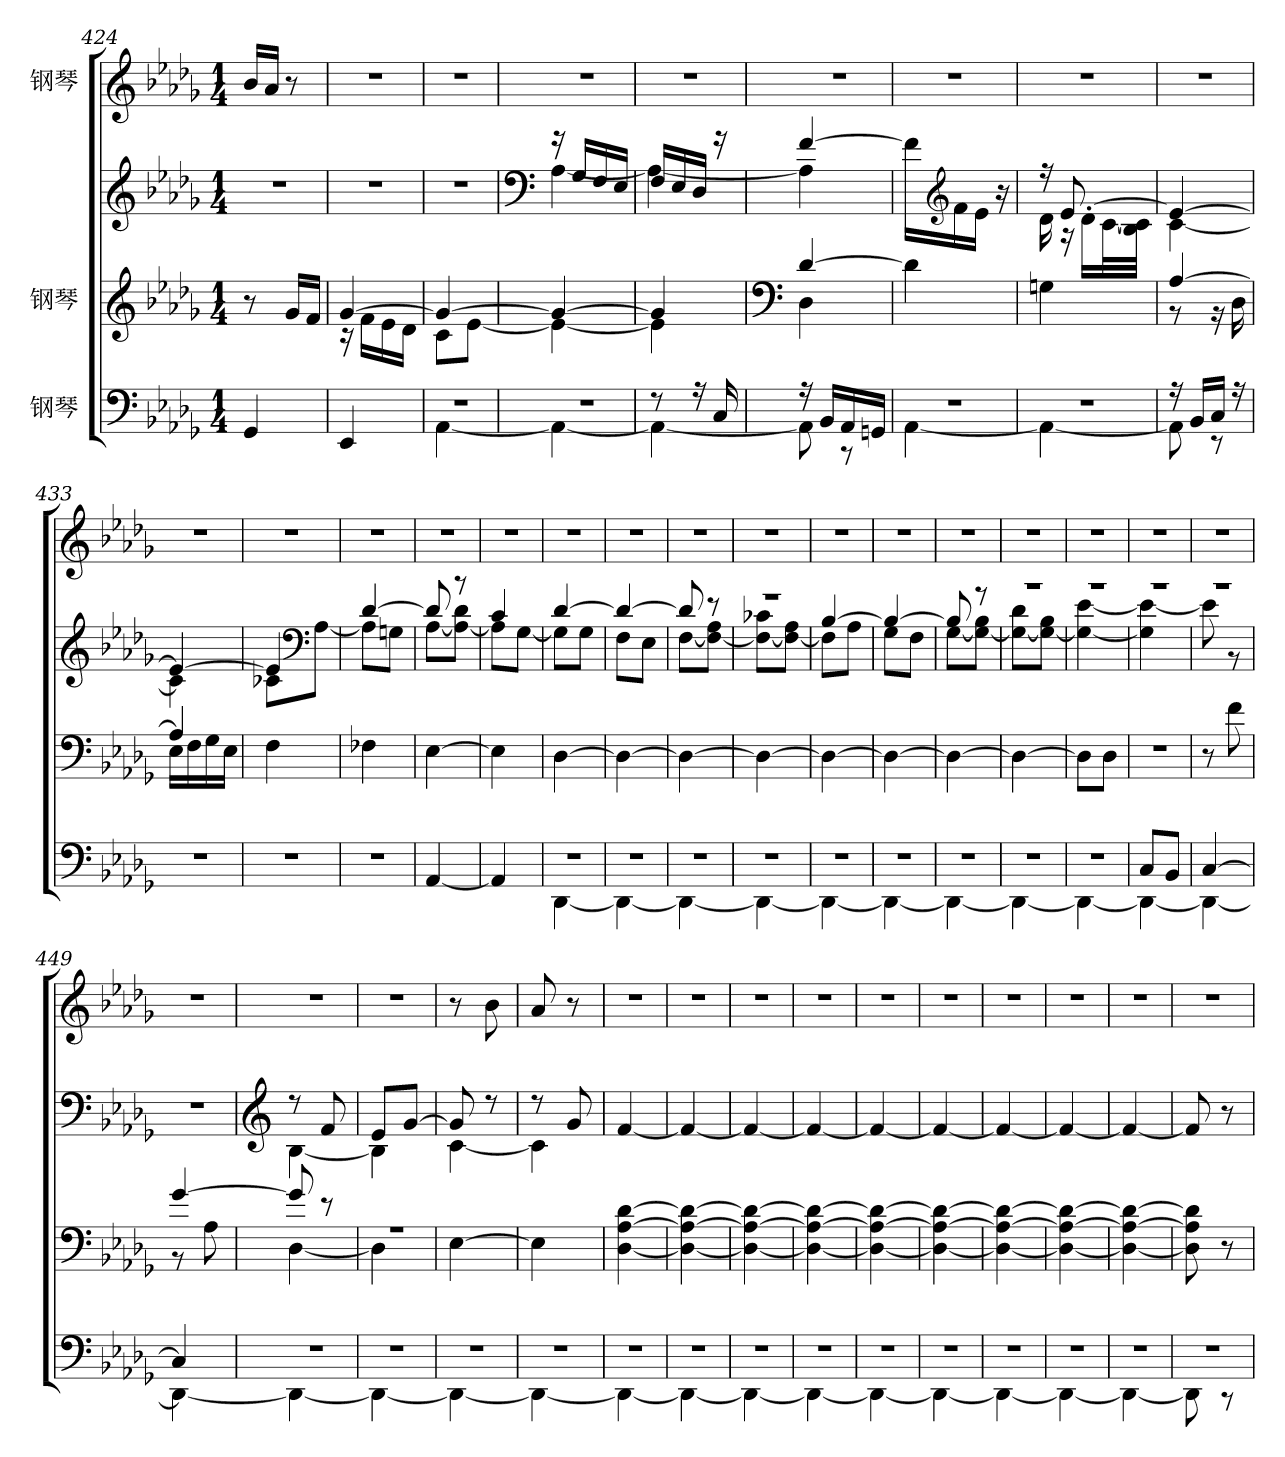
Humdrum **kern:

**kern	**kern	**kern	**kern
*part3	*part2	*part2	*part1
*staff4	*staff3	*staff2	*staff1
*I"钢琴	*I"钢琴	*	*I"钢琴
*clefF4	*clefG2	*clefG2	*clefG2
*k[b-e-a-d-g-]	*k[b-e-a-d-g-]	*k[b-e-a-d-g-]	*k[b-e-a-d-g-]
*M1/4	*M1/4	*M1/4	*M1/4
=424	=424	=424	=424
4GG-/	8r	4r	16b-/LL
.	.	.	16a-/JJ
.	16g-/LL	.	8r
.	16f/JJ	.	.
!!LO:PB:g=z
=425	=425	=425	=425
*	*^	*	*
4EE-/	[4g-/	16r	4r	4r
.	.	16f\LL	.	.
.	.	16e-\	.	.
.	.	16d-\JJ	.	.
=426	=426	=426	=426	=426
*^	*	*	*	*
4r	[4AA-\	4g-/_	8c\L	4r	4r
.	.	.	[8e-\J	.	.
=427	=427	=427	=427	=427	=427
*	*	*	*	*clefF4	*
*	*	*	*	*^	*
4r	4AA-\_	4g-/_	4e-\_	16r	[4A-\	4r
.	.	.	.	16G-/LL	.	.
.	.	.	.	16F/	.	.
.	.	.	.	16E-/JJ	.	.
=428	=428	=428	=428	=428	=428	=428
8r	4AA-\_	4g-/]	4e-\]	16F/LL	4A-\_	4r
.	.	.	.	16E-/	.	.
16r	.	.	.	16D-/JJ	.	.
16C/	.	.	.	16r	.	.
=429	=429	=429	=429	=429	=429	=429
*	*	*clefF4	*	*	*	*
16r	8AA-\]	[4d-/	4D-\	[4f/	4A-\]	4r
16BB-/LL	.	.	.	.	.	.
16AA-/	8r	.	.	.	.	.
16GGn/JJ	.	.	.	.	.	.
*	*	*v	*v	*	*	*
*	*	*	*v	*v	*
=430	=430	=430	=430	=430
4r	[4AA-\	4d-\]	16f\LL]	4r
*	*	*	*clefG2	*
.	.	.	16f\	.
.	.	.	16e-\JJ	.
.	.	.	16r	.
!!LO:LB:g=z
=431	=431	=431	=431	=431
*	*	*	*^	*
4r	4AA-\_	4Gn\	16r	16d-\	4r
.	.	.	[8.e-/	16r	.
.	.	.	.	16d-\LL	.
.	.	.	.	[32c\L	.
.	.	.	.	32B-\ 32c\]JJJ	.
=432	=432	=432	=432	=432	=432
*	*	*^	*	*	*
16r	8AA-\]	[4A-/	8r	4e-/_	[4c\	4r
16BB-/LL	.	.	.	.	.	.
16C/JJ	8r	.	16r	.	.	.
16r	.	.	16D-\	.	.	.
*v	*v	*	*	*	*	*
=433	=433	=433	=433	=433	=433
4r	4A-/]	16E-\LL	4e-/_	4c\]	4r
.	.	16F\	.	.	.
.	.	16G-\	.	.	.
.	.	16E-\JJ	.	.	.
*	*v	*v	*	*	*
=434	=434	=434	=434	=434
4r	4F\	4e-/]	8c-X\L	4r
*	*	*clefF4	*	*
.	.	.	[8A-\J	.
=435	=435	=435	=435	=435
4r	4F-X\	[4d-/	8A-\L]	4r
.	.	.	8Gn\J	.
=436	=436	=436	=436	=436
[4AA-/	[4E-\	8d-/]	[8A-\L	4r
.	.	8r	8A-\_ 8d-\J	.
=437	=437	=437	=437	=437
4AA-/]	4E-\]	4c/	8A-\L]	4r
.	.	.	[8G-\J	.
=438	=438	=438	=438	=438
*^	*	*	*	*
4r	[4DD-\	[4D-\	[4d-/	8G-\L]	4r
.	.	.	.	8G-\J	.
!!LO:LB:g=z
=439	=439	=439	=439	=439	=439
4r	4DD-\_	4D-\_	4d-/_	8F\L	4r
.	.	.	.	8E-\J	.
=440	=440	=440	=440	=440	=440
4r	4DD-\_	4D-\_	8d-/]	[8F\L	4r
.	.	.	8r	8F\_ 8A-\J	.
=441	=441	=441	=441	=441	=441
4r	4DD-\_	4D-\_	4r	8F\_ 8c-X\L	4r
.	.	.	.	8F\_ 8A-\J	.
=442	=442	=442	=442	=442	=442
4r	4DD-\_	4D-\_	[4B-/	8F\L]	4r
.	.	.	.	8A-\J	.
=443	=443	=443	=443	=443	=443
4r	4DD-\_	4D-\_	4B-/_	8G-\L	4r
.	.	.	.	8F\J	.
=444	=444	=444	=444	=444	=444
4r	4DD-\_	4D-\_	8B-/]	[8G-\L	4r
.	.	.	8r	8G-\_ 8B-\J	.
=445	=445	=445	=445	=445	=445
4r	4DD-\_	4D-\_	4r	8G-\_ 8d-\L	4r
.	.	.	.	8G-\_ 8B-\J	.
=446	=446	=446	=446	=446	=446
4r	4DD-\_	8D-\L]	4r	4G-\_ [4e-\	4r
.	.	8D-\J	.	.	.
=447	=447	=447	=447	=447	=447
8C/L	4DD-\_	4r	4r	4G-\] 4e-\_	4r
8BB-/J	.	.	.	.	.
=448	=448	=448	=448	=448	=448
[4C/	4DD-\_	8r	4r	8e-\]	4r
.	.	8f\	.	8r	.
*	*	*	*v	*v	*
!!LO:PB:g=z
=449	=449	=449	=449	=449
*	*	*^	*	*
4C/]	4DD-\_	[4g-/	8r	4r	4r
.	.	.	8A-\	.	.
=450	=450	=450	=450	=450	=450
*	*	*	*	*clefG2	*
*	*	*	*	*^	*
4r	4DD-\_	8g-/]	[4D-\	8r	[4B-\	4r
.	.	8r	.	8f/	.	.
=451	=451	=451	=451	=451	=451	=451
4r	4DD-\_	4r	4D-\]	8e-/L	4B-\]	4r
.	.	.	.	[8g-/J	.	.
*	*	*v	*v	*	*	*
=452	=452	=452	=452	=452	=452
4r	4DD-\_	[4E-\	8g-/]	[4c\	8r
.	.	.	8r	.	8b-\
=453	=453	=453	=453	=453	=453
4r	4DD-\_	4E-\]	8r	4c\]	8a-/
.	.	.	8g-/	.	8r
*	*	*	*v	*v	*
=454	=454	=454	=454	=454
4r	4DD-\_	[4D-\ [4A-\ [4d-\	[4f/	4r
=455	=455	=455	=455	=455
4r	4DD-\_	4D-\_ 4A-\_ 4d-\_	4f/_	4r
=456	=456	=456	=456	=456
4r	4DD-\_	4D-\_ 4A-\_ 4d-\_	4f/_	4r
=457	=457	=457	=457	=457
4r	4DD-\_	4D-\_ 4A-\_ 4d-\_	4f/_	4r
=458	=458	=458	=458	=458
4r	4DD-\_	4D-\_ 4A-\_ 4d-\_	4f/_	4r
=459	=459	=459	=459	=459
4r	4DD-\_	4D-\_ 4A-\_ 4d-\_	4f/_	4r
=460	=460	=460	=460	=460
4r	4DD-\_	4D-\_ 4A-\_ 4d-\_	4f/_	4r
!!LO:LB:g=z
=461	=461	=461	=461	=461
4r	4DD-\_	4D-\_ 4A-\_ 4d-\_	4f/_	4r
=462	=462	=462	=462	=462
4r	4DD-\_	4D-\_ 4A-\_ 4d-\_	4f/_	4r
=463	=463	=463	=463	=463
4r	8DD-\]	8D-\] 8A-\] 8d-\]	8f/]	4r
.	8r	8r	8r	.
*v	*v	*	*	*
=	=	=	=
*-	*-	*-	*-
